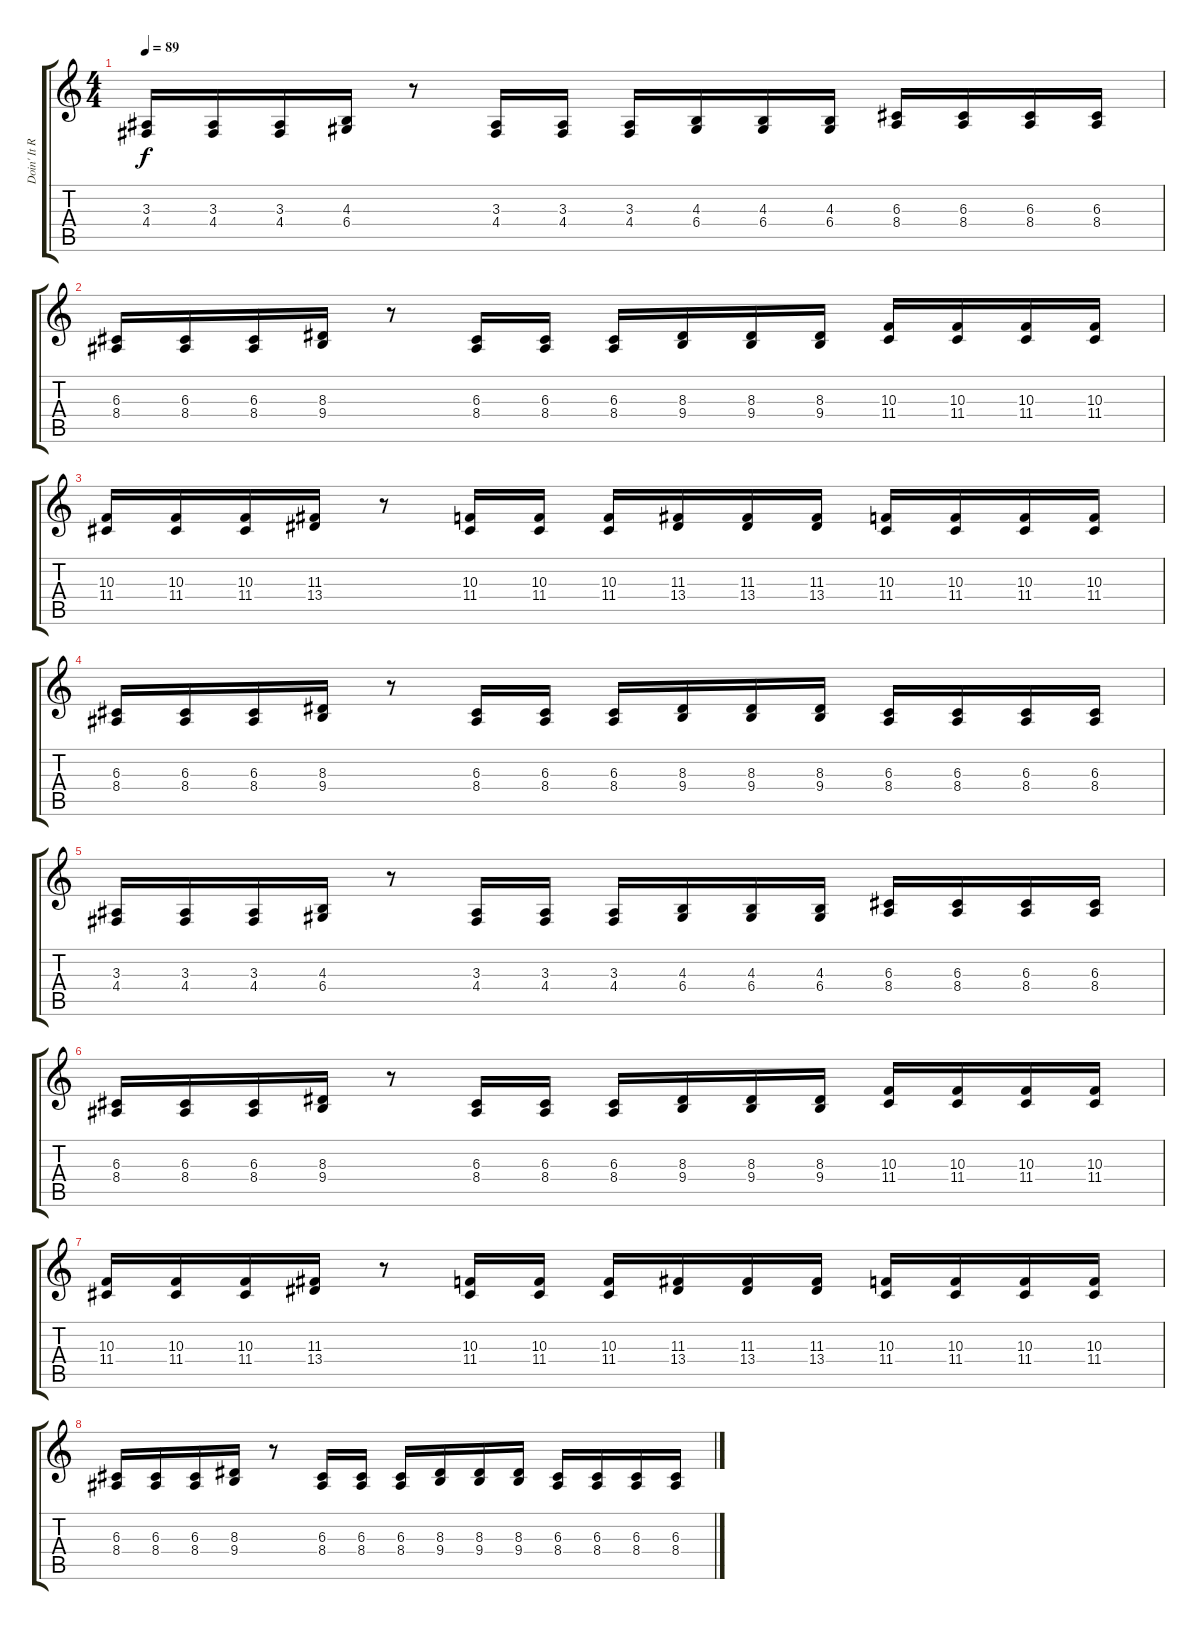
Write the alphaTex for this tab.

\track ("Doin' It Right #1" "Doin' It R") {instrument lead6voice}
\staff {score tabs}
\tuning (E4 B3 G3 D3 A2 E2) {hide}
\ts (4 4)
\tempo 89
\clef g2
\ks c
(3.3 4.4).16{dy f} (3.3 4.4).16 (3.3 4.4).16 (4.3 6.4).16 r.8 (3.3 4.4).16 (3.3 4.4).16 (3.3 4.4).16 (4.3 6.4).16 (4.3 6.4).16 (4.3 6.4).16 (6.3 8.4).16 (6.3 8.4).16 (6.3 8.4).16 (6.3 8.4).16 |
(6.3 8.4).16 (6.3 8.4).16 (6.3 8.4).16 (8.3 9.4).16 r.8 (6.3 8.4).16 (6.3 8.4).16 (6.3 8.4).16 (8.3 9.4).16 (8.3 9.4).16 (8.3 9.4).16 (10.3 11.4).16 (10.3 11.4).16 (10.3 11.4).16 (10.3 11.4).16 |
(10.3 11.4).16 (10.3 11.4).16 (10.3 11.4).16 (11.3 13.4).16 r.8 (10.3 11.4).16 (10.3 11.4).16 (10.3 11.4).16 (11.3 13.4).16 (11.3 13.4).16 (11.3 13.4).16 (10.3 11.4).16 (10.3 11.4).16 (10.3 11.4).16 (10.3 11.4).16 |
(6.3 8.4).16 (6.3 8.4).16 (6.3 8.4).16 (8.3 9.4).16 r.8 (6.3 8.4).16 (6.3 8.4).16 (6.3 8.4).16 (8.3 9.4).16 (8.3 9.4).16 (8.3 9.4).16 (6.3 8.4).16 (6.3 8.4).16 (6.3 8.4).16 (6.3 8.4).16 |
(3.3 4.4).16 (3.3 4.4).16 (3.3 4.4).16 (4.3 6.4).16 r.8 (3.3 4.4).16 (3.3 4.4).16 (3.3 4.4).16 (4.3 6.4).16 (4.3 6.4).16 (4.3 6.4).16 (6.3 8.4).16 (6.3 8.4).16 (6.3 8.4).16 (6.3 8.4).16 |
(6.3 8.4).16 (6.3 8.4).16 (6.3 8.4).16 (8.3 9.4).16 r.8 (6.3 8.4).16 (6.3 8.4).16 (6.3 8.4).16 (8.3 9.4).16 (8.3 9.4).16 (8.3 9.4).16 (10.3 11.4).16 (10.3 11.4).16 (10.3 11.4).16 (10.3 11.4).16 |
(10.3 11.4).16 (10.3 11.4).16 (10.3 11.4).16 (11.3 13.4).16 r.8 (10.3 11.4).16 (10.3 11.4).16 (10.3 11.4).16 (11.3 13.4).16 (11.3 13.4).16 (11.3 13.4).16 (10.3 11.4).16 (10.3 11.4).16 (10.3 11.4).16 (10.3 11.4).16 |
(6.3 8.4).16 (6.3 8.4).16 (6.3 8.4).16 (8.3 9.4).16 r.8 (6.3 8.4).16 (6.3 8.4).16 (6.3 8.4).16 (8.3 9.4).16 (8.3 9.4).16 (8.3 9.4).16 (6.3 8.4).16 (6.3 8.4).16 (6.3 8.4).16 (6.3 8.4).16
